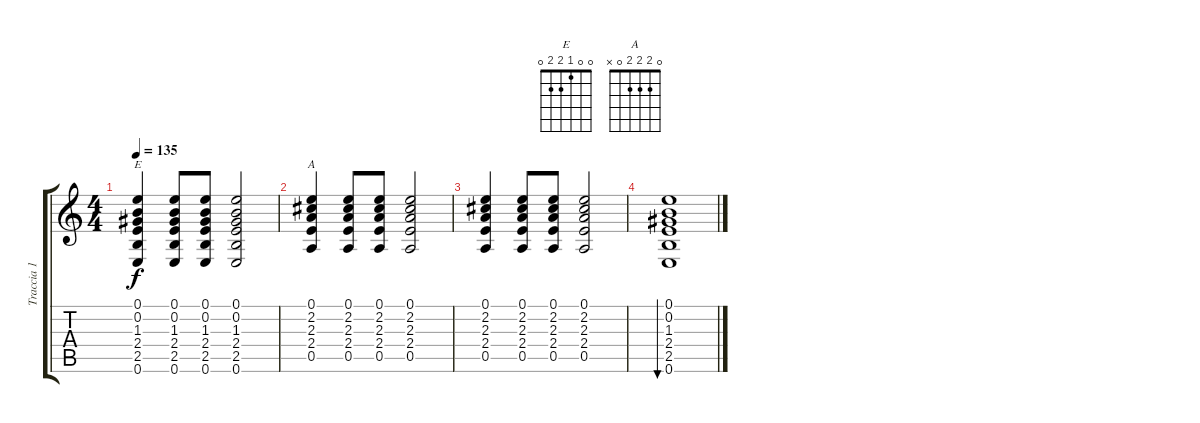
\track ("Traccia 1" "Traccia 1") {instrument acousticguitarsteel}
\staff {score tabs}
\tuning (E4 B3 G3 D3 A2 E2) {hide}
\chord ("E" 0 0 1 2 2 0)
\chord ("A" 0 2 2 2 0 x)
\ts (4 4)
\tempo 135
\clef g2
\ks c
(0.1 0.2 1.3 2.4 2.5 0.6).4{ch "E" dy f} (0.1 0.2 1.3 2.4 2.5 0.6).8 (0.1 0.2 1.3 2.4 2.5 0.6).8 (0.1 0.2 1.3 2.4 2.5 0.6).2 |
(0.1 2.2 2.3 2.4 0.5).4{ch "A"} (0.1 2.2 2.3 2.4 0.5).8 (0.1 2.2 2.3 2.4 0.5).8 (0.1 2.2 2.3 2.4 0.5).2 |
(0.1 2.2 2.3 2.4 0.5).4 (0.1 2.2 2.3 2.4 0.5).8 (0.1 2.2 2.3 2.4 0.5).8 (0.1 2.2 2.3 2.4 0.5).2 |
(0.1 0.2 1.3 2.4 2.5 0.6).1{bu 60}
